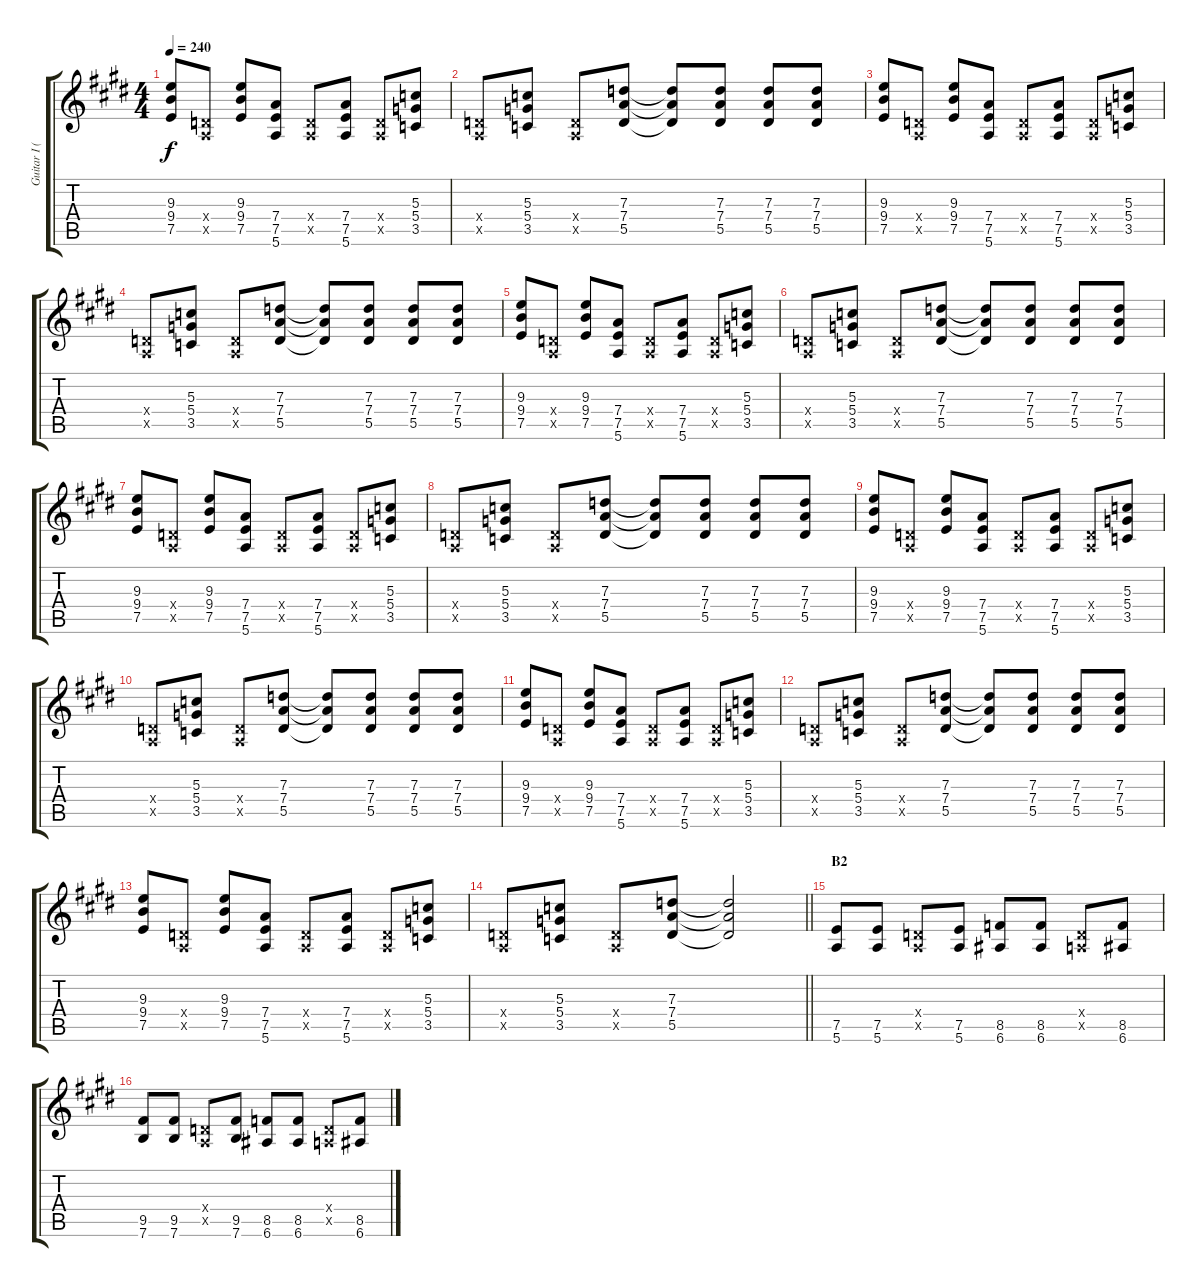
\track ("Guitar I (Hirasawa Yui)" "Guitar I (") {instrument overdrivenguitar}
\staff {score tabs}
\tuning (E4 B3 G3 D3 A2 E2) {hide}
\ts (4 4)
\tempo 240
\clef g2
\ks e
(9.3 9.4 7.5).8{dy f} (0.4{x} 0.5{x}).8 (9.3 9.4 7.5).8 (7.4 7.5 5.6).8 (0.4{x} 0.5{x}).8 (7.4 7.5 5.6).8 (0.4{x} 0.5{x}).8 (5.3 5.4 3.5).8 |
(0.4{x} 0.5{x}).8 (5.3 5.4 3.5).8 (0.4{x} 0.5{x}).8 (7.3 7.4 5.5).8 (7.3{t} 7.4{t} 5.5{t}).8 (7.3 7.4 5.5).8 (7.3 7.4 5.5).8 (7.3 7.4 5.5).8 |
(9.3 9.4 7.5).8 (0.4{x} 0.5{x}).8 (9.3 9.4 7.5).8 (7.4 7.5 5.6).8 (0.4{x} 0.5{x}).8 (7.4 7.5 5.6).8 (0.4{x} 0.5{x}).8 (5.3 5.4 3.5).8 |
(0.4{x} 0.5{x}).8 (5.3 5.4 3.5).8 (0.4{x} 0.5{x}).8 (7.3 7.4 5.5).8 (7.3{t} 7.4{t} 5.5{t}).8 (7.3 7.4 5.5).8 (7.3 7.4 5.5).8 (7.3 7.4 5.5).8 |
(9.3 9.4 7.5).8 (0.4{x} 0.5{x}).8 (9.3 9.4 7.5).8 (7.4 7.5 5.6).8 (0.4{x} 0.5{x}).8 (7.4 7.5 5.6).8 (0.4{x} 0.5{x}).8 (5.3 5.4 3.5).8 |
(0.4{x} 0.5{x}).8 (5.3 5.4 3.5).8 (0.4{x} 0.5{x}).8 (7.3 7.4 5.5).8 (7.3{t} 7.4{t} 5.5{t}).8 (7.3 7.4 5.5).8 (7.3 7.4 5.5).8 (7.3 7.4 5.5).8 |
(9.3 9.4 7.5).8 (0.4{x} 0.5{x}).8 (9.3 9.4 7.5).8 (7.4 7.5 5.6).8 (0.4{x} 0.5{x}).8 (7.4 7.5 5.6).8 (0.4{x} 0.5{x}).8 (5.3 5.4 3.5).8 |
(0.4{x} 0.5{x}).8 (5.3 5.4 3.5).8 (0.4{x} 0.5{x}).8 (7.3 7.4 5.5).8 (7.3{t} 7.4{t} 5.5{t}).8 (7.3 7.4 5.5).8 (7.3 7.4 5.5).8 (7.3 7.4 5.5).8 |
(9.3 9.4 7.5).8 (0.4{x} 0.5{x}).8 (9.3 9.4 7.5).8 (7.4 7.5 5.6).8 (0.4{x} 0.5{x}).8 (7.4 7.5 5.6).8 (0.4{x} 0.5{x}).8 (5.3 5.4 3.5).8 |
(0.4{x} 0.5{x}).8 (5.3 5.4 3.5).8 (0.4{x} 0.5{x}).8 (7.3 7.4 5.5).8 (7.3{t} 7.4{t} 5.5{t}).8 (7.3 7.4 5.5).8 (7.3 7.4 5.5).8 (7.3 7.4 5.5).8 |
(9.3 9.4 7.5).8 (0.4{x} 0.5{x}).8 (9.3 9.4 7.5).8 (7.4 7.5 5.6).8 (0.4{x} 0.5{x}).8 (7.4 7.5 5.6).8 (0.4{x} 0.5{x}).8 (5.3 5.4 3.5).8 |
(0.4{x} 0.5{x}).8 (5.3 5.4 3.5).8 (0.4{x} 0.5{x}).8 (7.3 7.4 5.5).8 (7.3{t} 7.4{t} 5.5{t}).8 (7.3 7.4 5.5).8 (7.3 7.4 5.5).8 (7.3 7.4 5.5).8 |
(9.3 9.4 7.5).8 (0.4{x} 0.5{x}).8 (9.3 9.4 7.5).8 (7.4 7.5 5.6).8 (0.4{x} 0.5{x}).8 (7.4 7.5 5.6).8 (0.4{x} 0.5{x}).8 (5.3 5.4 3.5).8 |
\barLineRight lightlight
(0.4{x} 0.5{x}).8 (5.3 5.4 3.5).8 (0.4{x} 0.5{x}).8 (7.3 7.4 5.5).8 (7.3{t} 7.4{t} 5.5{t}).2 |
\section ("" "B2")
(7.5 5.6).8 (7.5 5.6).8 (0.4{x} 0.5{x}).8 (7.5 5.6).8 (8.5 6.6).8 (8.5 6.6).8 (0.4{x} 0.5{x}).8 (8.5 6.6).8 |
(9.5 7.6).8 (9.5 7.6).8 (0.4{x} 0.5{x}).8 (9.5 7.6).8 (8.5 6.6).8 (8.5 6.6).8 (0.4{x} 0.5{x}).8 (8.5 6.6).8
